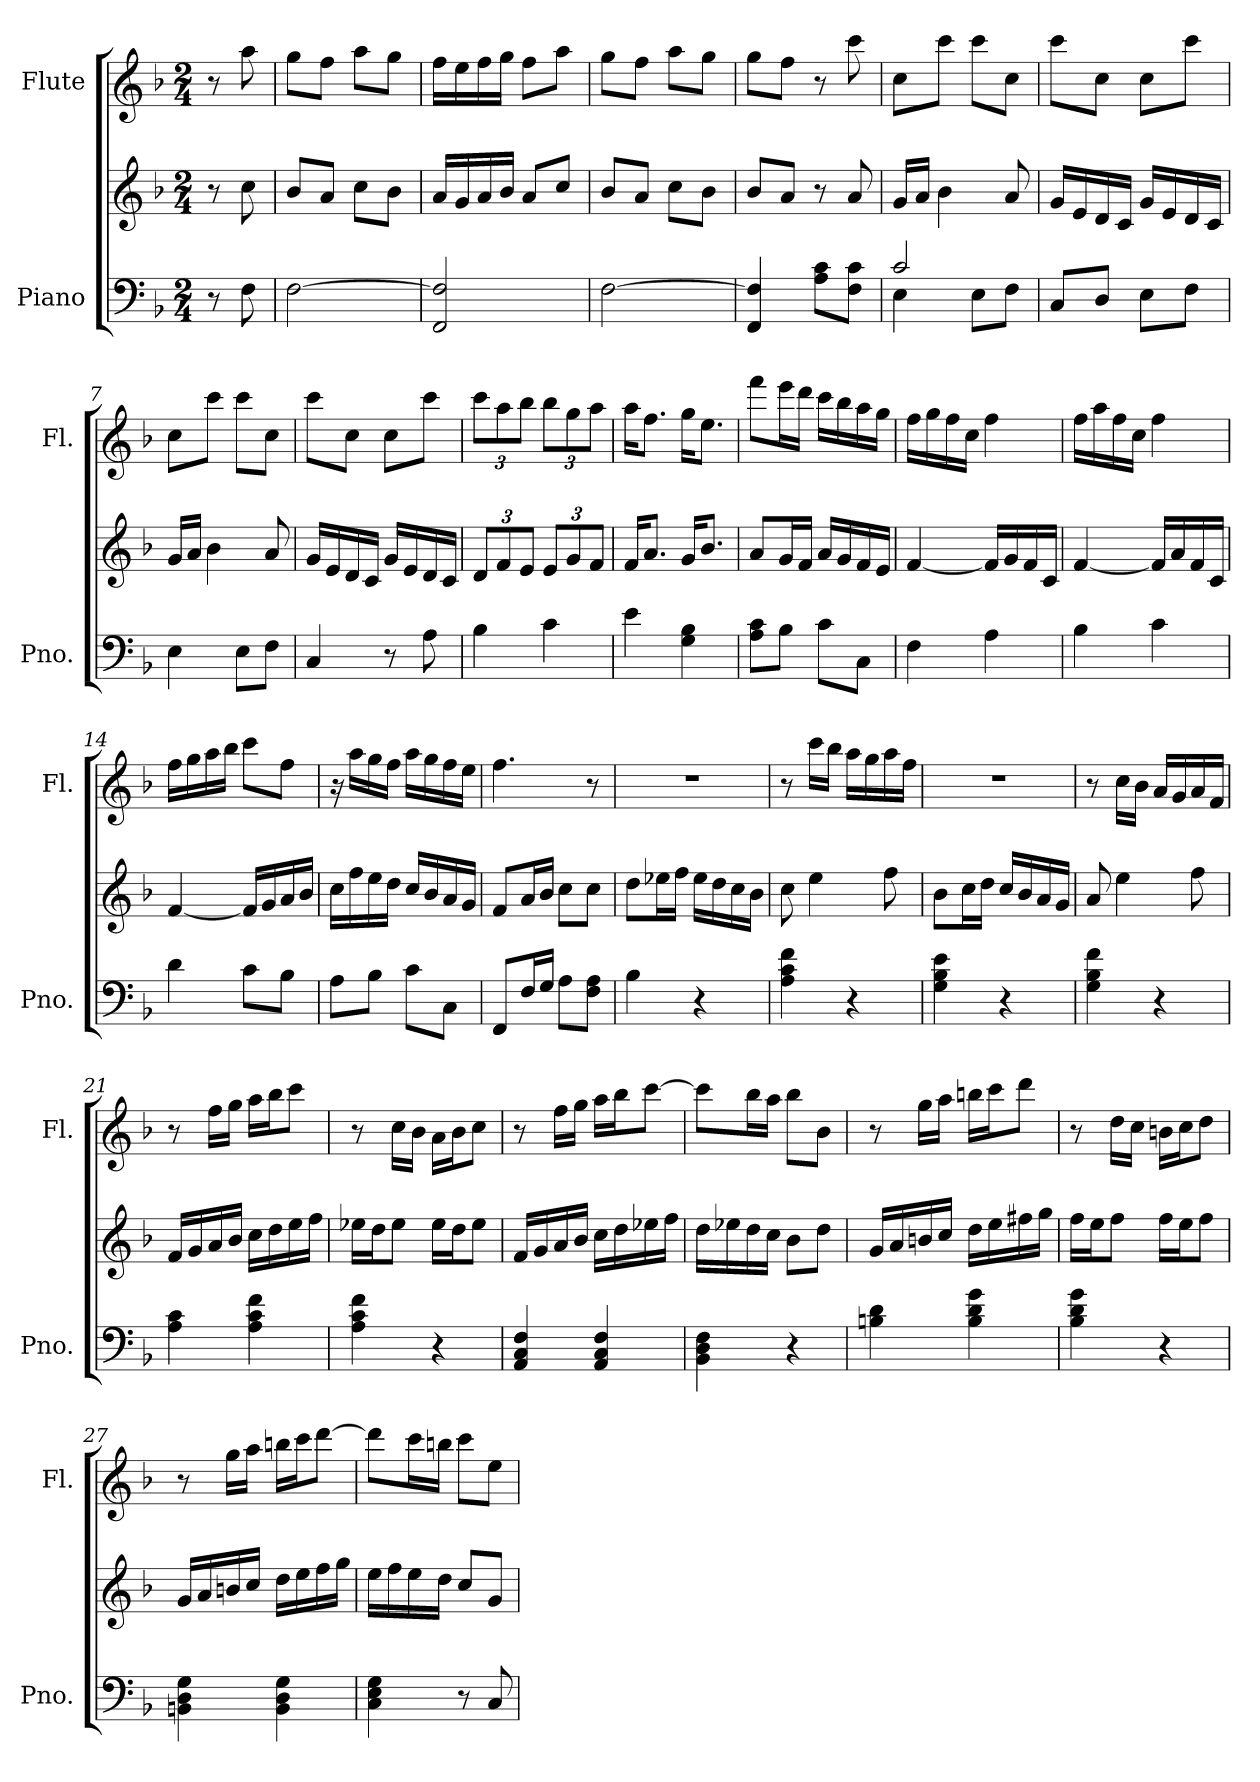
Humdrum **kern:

**kern	**kern	**kern
*part2	*part2	*part1
*staff3	*staff2	*staff1
*I"Piano	*	*I"Flute
*I'Pno.	*	*I'Fl.
*clefF4	*clefG2	*clefG2
*k[b-]	*k[b-]	*k[b-]
*M2/4	*M2/4	*M2/4
=	=	=
8r	8r	8r
*	*	*MM90
8F\	8cc\	8aa\
=1	=1	=1
[2F\	8b-/L	8gg\L
.	8a/J	8ff\J
.	8cc\L	8aa\L
.	8b-\J	8gg\J
=2	=2	=2
2FF/ 2F/]	16a/LL	16ff\LL
.	16g/	16ee\
.	16a/	16ff\
.	16b-/JJ	16gg\JJ
.	8a/L	8ff\L
.	8cc/J	8aa\J
=3	=3	=3
[2F\	8b-/L	8gg\L
.	8a/J	8ff\J
.	8cc\L	8aa\L
.	8b-\J	8gg\J
=4	=4	=4
4FF/ 4F/]	8b-/L	8gg\L
.	8a/J	8ff\J
8A\ 8c\L	8r	8r
8F\ 8c\J	8a/	8ccc\
=5	=5	=5
*^	*	*
2c/	4E\	16g/LL	8cc\L
.	.	16a/JJ	.
.	.	4b-\	8ccc\J
.	8E\L	.	8ccc\L
.	8F\J	8a/	8cc\J
*v	*v	*	*
=6	=6	=6
8C/L	16g/LL	8ccc\L
.	16e/	.
8D/J	16d/	8cc\J
.	16c/JJ	.
8E\L	16g/LL	8cc\L
.	16e/	.
8F\J	16d/	8ccc\J
.	16c/JJ	.
!!LO:LB:g=z
=7	=7	=7
4E\	16g/LL	8cc\L
.	16a/JJ	.
.	4b-\	8ccc\J
8E\L	.	8ccc\L
8F\J	8a/	8cc\J
=8	=8	=8
4C/	16g/LL	8ccc\L
.	16e/	.
.	16d/	8cc\J
.	16c/JJ	.
8r	16g/LL	8cc\L
.	16e/	.
8A\	16d/	8ccc\J
.	16c/JJ	.
=9	=9	=9
*	*Xbrackettup	*Xbrackettup
4B-\	12d/L	12ccc\L
.	12f/	12aa\
.	12e/J	12bb-\J
4c\	12e/L	12bb-\L
.	12g/	12gg\
.	12f/J	12aa\J
=10	=10	=10
4e\	16f/KL	16aa\KL
.	8.a/J	8.ff\J
4G\ 4B-\	16g/KL	16gg\KL
.	8.b-/J	8.ee\J
=11	=11	=11
8A\ 8c\L	8a/L	8fff\L
8B-\J	16g/L	16eee\L
.	16f/JJ	16ddd\JJ
8c\L	16a/LL	16ccc\LL
.	16g/	16bb-\
8C\J	16f/	16aa\
.	16e/JJ	16gg\JJ
!!LO:LB:g=z
=12	=12	=12
4F\	[4f/	16ff\LL
.	.	16gg\
.	.	16ff\
.	.	16cc\JJ
4A\	16f/LL]	4ff\
.	16g/	.
.	16f/	.
.	16c/JJ	.
=13	=13	=13
4B-\	[4f/	16ff\LL
.	.	16aa\
.	.	16ff\
.	.	16cc\JJ
4c\	16f/LL]	4ff\
.	16a/	.
.	16f/	.
.	16c/JJ	.
=14	=14	=14
4d\	[4f/	16ff\LL
.	.	16gg\
.	.	16aa\
.	.	16bb-\JJ
8c\L	16f/LL]	8ccc\L
.	16g/	.
8B-\J	16a/	8ff\J
.	16b-/JJ	.
=15	=15	=15
8A\L	16cc\LL	16r
.	16ff\	16aa\LL
8B-\J	16ee\	16gg\
.	16dd\JJ	16ff\JJ
8c\L	16cc/LL	16aa\LL
.	16b-/	16gg\
8C\J	16a/	16ff\
.	16g/JJ	16ee\JJ
=16	=16	=16
8FF/L	8f/L	4.ff\
16F/L	16a/L	.
16G/JJ	16b-/JJ	.
8A\L	8cc\L	.
8F\ 8A\J	8cc\J	8r
!!LO:PB:g=z
=17	=17	=17
4B-\	8dd\L	2r
.	16ee-X\L	.
.	16ff\JJ	.
4r	16ee-\LL	.
.	16dd\	.
.	16cc\	.
.	16b-\JJ	.
=18	=18	=18
4A\ 4c\ 4f\	8cc\	8r
.	4ee\	16ccc\LL
.	.	16bb-\JJ
4r	.	16aa\LL
.	.	16gg\
.	8ff\	16aa\
.	.	16ff\JJ
=19	=19	=19
4G\ 4B-\ 4e\	8b-\L	2r
.	16cc\L	.
.	16dd\JJ	.
4r	16cc/LL	.
.	16b-/	.
.	16a/	.
.	16g/JJ	.
=20	=20	=20
4G\ 4B-\ 4f\	8a/	8r
.	4ee\	16cc\LL
.	.	16b-\JJ
4r	.	16a/LL
.	.	16g/
.	8ff\	16a/
.	.	16f/JJ
=21	=21	=21
4A\ 4c\	16f/LL	8r
.	16g/	.
.	16a/	16ff\LL
.	16b-/JJ	16gg\JJ
4A\ 4c\ 4f\	16cc\LL	16aa\LL
.	16dd\	16bb-\J
.	16ee\	8ccc\J
.	16ff\JJ	.
!!LO:LB:g=z
=22	=22	=22
4A\ 4c\ 4f\	16ee-X\LL	8r
.	16dd\J	.
.	8ee-\J	16cc\LL
.	.	16b-\JJ
4r	16ee-\LL	16a\LL
.	16dd\J	16b-\J
.	8ee-\J	8cc\J
=23	=23	=23
4AA/ 4C/ 4F/	16f/LL	8r
.	16g/	.
.	16a/	16ff\LL
.	16b-/JJ	16gg\JJ
4AA/ 4C/ 4F/	16cc\LL	16aa\LL
.	16dd\	16bb-\J
.	16ee-X\	[8ccc\J
.	16ff\JJ	.
=24	=24	=24
4BB-\ 4D\ 4F\	16dd\LL	8ccc\L]
.	16ee-X\	.
.	16dd\	16bb-\L
.	16cc\JJ	16aa\JJ
4r	8b-\L	8bb-\L
.	8dd\J	8b-\J
=25	=25	=25
4Bn\ 4d\	16g/LL	8r
.	16a/	.
.	16bn/	16gg\LL
.	16cc/JJ	16aa\JJ
4B\ 4d\ 4g\	16dd\LL	16bbn\LL
.	16ee\	16ccc\J
.	16ff#X\	8ddd\J
.	16gg\JJ	.
!!LO:LB:g=z
=26	=26	=26
4B-\ 4d\ 4g\	16ff\LL	8r
.	16ee\J	.
.	8ff\J	16dd\LL
.	.	16cc\JJ
4r	16ff\LL	16bn\LL
.	16ee\J	16cc\J
.	8ff\J	8dd\J
=27	=27	=27
4BBn\ 4D\ 4G\	16g/LL	8r
.	16a/	.
.	16bn/	16gg\LL
.	16cc/JJ	16aa\JJ
4BB\ 4D\ 4G\	16dd\LL	16bbn\LL
.	16ee\	16ccc\J
.	16ff\	[8ddd\J
.	16gg\JJ	.
=28	=28	=28
4C\ 4E\ 4G\	16ee\LL	8ddd\L]
.	16ff\	.
.	16ee\	16ccc\L
.	16dd\JJ	16bbn\JJ
8r	8cc/L	8ccc\L
8C/	8g/J	8ee\J
=	=	=
*-	*-	*-
